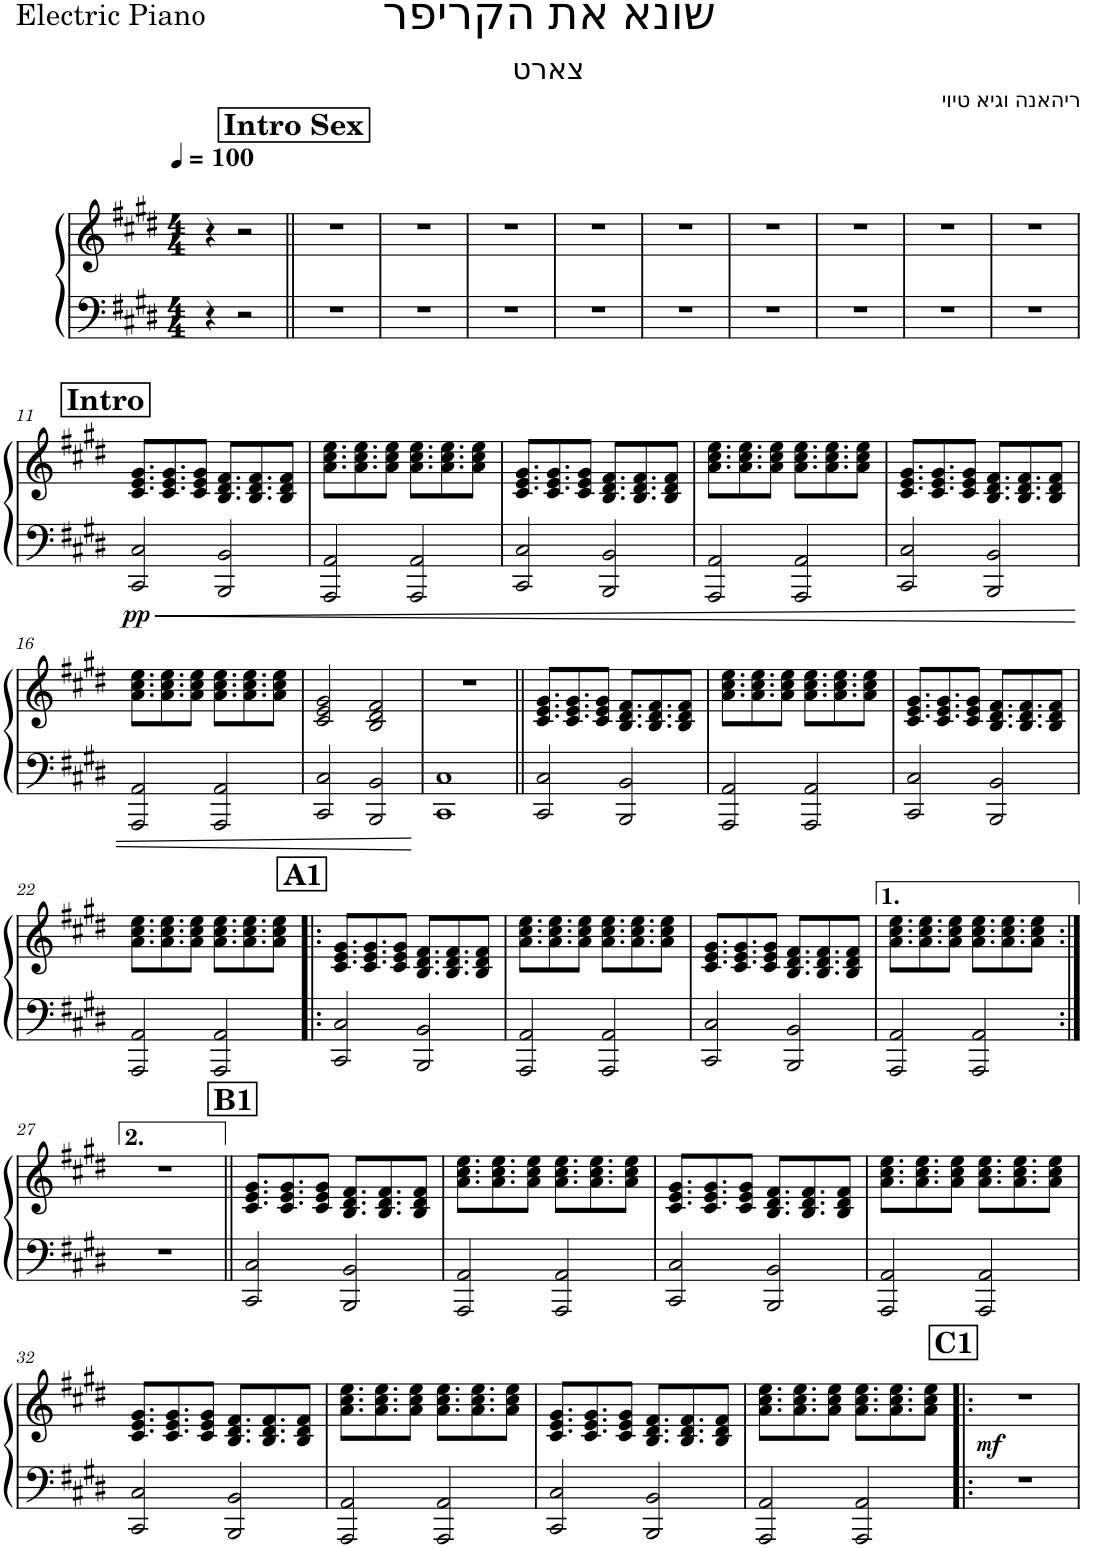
**kern	**kern	**dynam
*part1	*part1	*part1
*staff2	*staff1	*staff1/2
*I"Electric Piano	*	*
*I'El. Pno.	*	*
*clefF4	*clefG2	*
*k[f#c#g#d#]	*k[f#c#g#d#]	*
*M4/4	*M4/4	*
*MM100	*MM100	*
=1	=1	=1
4r	4r	.
2r	2r	.
!!LO:REH:place=s1:a:B:cj:fs=14:t=Intro Sex
=2||	=2||	=2||
1r	1r	.
=3	=3	=3
1r	1r	.
=4	=4	=4
1r	1r	.
=5	=5	=5
1r	1r	.
=6	=6	=6
1r	1r	.
=7	=7	=7
1r	1r	.
=8	=8	=8
1r	1r	.
=9	=9	=9
1r	1r	.
=10	=10	=10
1r	1r	.
!!LO:LB:g=z
!!LO:REH:place=s1:a:B:cj:fs=14:t=Intro
=11	=11	=11
!	!	!LO:DY:b=2
2CC#/ 2C#/	8.c#/ 8.e/ 8.g#/L	pp
.	8.c#/ 8.e/ 8.g#/	.
.	8c#/ 8e/ 8g#/J	.
2BBB/ 2BB/	8.B/ 8.d#/ 8.f#/L	.
.	8.B/ 8.d#/ 8.f#/	.
.	8B/ 8d#/ 8f#/J	.
=12	=12	=12
2AAA/ 2AA/	8.a\ 8.cc#\ 8.ee\L	.
.	8.a\ 8.cc#\ 8.ee\	.
.	8a\ 8cc#\ 8ee\J	.
2AAA/ 2AA/	8.a\ 8.cc#\ 8.ee\L	.
.	8.a\ 8.cc#\ 8.ee\	.
.	8a\ 8cc#\ 8ee\J	.
=13	=13	=13
2CC#/ 2C#/	8.c#/ 8.e/ 8.g#/L	.
.	8.c#/ 8.e/ 8.g#/	.
.	8c#/ 8e/ 8g#/J	.
2BBB/ 2BB/	8.B/ 8.d#/ 8.f#/L	.
.	8.B/ 8.d#/ 8.f#/	.
.	8B/ 8d#/ 8f#/J	.
=14	=14	=14
2AAA/ 2AA/	8.a\ 8.cc#\ 8.ee\L	.
.	8.a\ 8.cc#\ 8.ee\	.
.	8a\ 8cc#\ 8ee\J	.
2AAA/ 2AA/	8.a\ 8.cc#\ 8.ee\L	.
.	8.a\ 8.cc#\ 8.ee\	.
.	8a\ 8cc#\ 8ee\J	.
=15	=15	=15
2CC#/ 2C#/	8.c#/ 8.e/ 8.g#/L	.
.	8.c#/ 8.e/ 8.g#/	.
.	8c#/ 8e/ 8g#/J	.
2BBB/ 2BB/	8.B/ 8.d#/ 8.f#/L	.
.	8.B/ 8.d#/ 8.f#/	.
.	8B/ 8d#/ 8f#/J	.
!!LO:LB:g=z
=16	=16	=16
2AAA/ 2AA/	8.a\ 8.cc#\ 8.ee\L	.
.	8.a\ 8.cc#\ 8.ee\	.
.	8a\ 8cc#\ 8ee\J	.
2AAA/ 2AA/	8.a\ 8.cc#\ 8.ee\L	.
.	8.a\ 8.cc#\ 8.ee\	.
.	8a\ 8cc#\ 8ee\J	.
=17	=17	=17
2CC#/ 2C#/	2c#/ 2e/ 2g#/	.
2BBB/ 2BB/	2B/ 2d#/ 2f#/	.
=18	=18	=18
1CC# 1C#	1r	.
=19||	=19||	=19||
2CC#/ 2C#/	8.c#/ 8.e/ 8.g#/L	.
.	8.c#/ 8.e/ 8.g#/	.
.	8c#/ 8e/ 8g#/J	.
2BBB/ 2BB/	8.B/ 8.d#/ 8.f#/L	.
.	8.B/ 8.d#/ 8.f#/	.
.	8B/ 8d#/ 8f#/J	.
=20	=20	=20
2AAA/ 2AA/	8.a\ 8.cc#\ 8.ee\L	.
.	8.a\ 8.cc#\ 8.ee\	.
.	8a\ 8cc#\ 8ee\J	.
2AAA/ 2AA/	8.a\ 8.cc#\ 8.ee\L	.
.	8.a\ 8.cc#\ 8.ee\	.
.	8a\ 8cc#\ 8ee\J	.
=21	=21	=21
2CC#/ 2C#/	8.c#/ 8.e/ 8.g#/L	.
.	8.c#/ 8.e/ 8.g#/	.
.	8c#/ 8e/ 8g#/J	.
2BBB/ 2BB/	8.B/ 8.d#/ 8.f#/L	.
.	8.B/ 8.d#/ 8.f#/	.
.	8B/ 8d#/ 8f#/J	.
!!LO:LB:g=z
=22	=22	=22
2AAA/ 2AA/	8.a\ 8.cc#\ 8.ee\L	.
.	8.a\ 8.cc#\ 8.ee\	.
.	8a\ 8cc#\ 8ee\J	.
2AAA/ 2AA/	8.a\ 8.cc#\ 8.ee\L	.
.	8.a\ 8.cc#\ 8.ee\	.
.	8a\ 8cc#\ 8ee\J	.
!!LO:REH:place=s1:a:B:cj:fs=14:t=A1
=23!|:	=23!|:	=23!|:
2CC#/ 2C#/	8.c#/ 8.e/ 8.g#/L	.
.	8.c#/ 8.e/ 8.g#/	.
.	8c#/ 8e/ 8g#/J	.
2BBB/ 2BB/	8.B/ 8.d#/ 8.f#/L	.
.	8.B/ 8.d#/ 8.f#/	.
.	8B/ 8d#/ 8f#/J	.
=24	=24	=24
2AAA/ 2AA/	8.a\ 8.cc#\ 8.ee\L	.
.	8.a\ 8.cc#\ 8.ee\	.
.	8a\ 8cc#\ 8ee\J	.
2AAA/ 2AA/	8.a\ 8.cc#\ 8.ee\L	.
.	8.a\ 8.cc#\ 8.ee\	.
.	8a\ 8cc#\ 8ee\J	.
=25	=25	=25
2CC#/ 2C#/	8.c#/ 8.e/ 8.g#/L	.
.	8.c#/ 8.e/ 8.g#/	.
.	8c#/ 8e/ 8g#/J	.
2BBB/ 2BB/	8.B/ 8.d#/ 8.f#/L	.
.	8.B/ 8.d#/ 8.f#/	.
.	8B/ 8d#/ 8f#/J	.
=26	=26	=26
2AAA/ 2AA/	8.a\ 8.cc#\ 8.ee\L	.
.	8.a\ 8.cc#\ 8.ee\	.
.	8a\ 8cc#\ 8ee\J	.
2AAA/ 2AA/	8.a\ 8.cc#\ 8.ee\L	.
.	8.a\ 8.cc#\ 8.ee\	.
.	8a\ 8cc#\ 8ee\J	.
!!LO:LB:g=z
=27:|!	=27:|!	=27:|!
1r	1r	.
!!LO:REH:place=s1:a:B:cj:fs=14:t=B1
=28||	=28||	=28||
2CC#/ 2C#/	8.c#/ 8.e/ 8.g#/L	.
.	8.c#/ 8.e/ 8.g#/	.
.	8c#/ 8e/ 8g#/J	.
2BBB/ 2BB/	8.B/ 8.d#/ 8.f#/L	.
.	8.B/ 8.d#/ 8.f#/	.
.	8B/ 8d#/ 8f#/J	.
=29	=29	=29
2AAA/ 2AA/	8.a\ 8.cc#\ 8.ee\L	.
.	8.a\ 8.cc#\ 8.ee\	.
.	8a\ 8cc#\ 8ee\J	.
2AAA/ 2AA/	8.a\ 8.cc#\ 8.ee\L	.
.	8.a\ 8.cc#\ 8.ee\	.
.	8a\ 8cc#\ 8ee\J	.
=30	=30	=30
2CC#/ 2C#/	8.c#/ 8.e/ 8.g#/L	.
.	8.c#/ 8.e/ 8.g#/	.
.	8c#/ 8e/ 8g#/J	.
2BBB/ 2BB/	8.B/ 8.d#/ 8.f#/L	.
.	8.B/ 8.d#/ 8.f#/	.
.	8B/ 8d#/ 8f#/J	.
=31	=31	=31
2AAA/ 2AA/	8.a\ 8.cc#\ 8.ee\L	.
.	8.a\ 8.cc#\ 8.ee\	.
.	8a\ 8cc#\ 8ee\J	.
2AAA/ 2AA/	8.a\ 8.cc#\ 8.ee\L	.
.	8.a\ 8.cc#\ 8.ee\	.
.	8a\ 8cc#\ 8ee\J	.
!!LO:LB:g=z
=32	=32	=32
2CC#/ 2C#/	8.c#/ 8.e/ 8.g#/L	.
.	8.c#/ 8.e/ 8.g#/	.
.	8c#/ 8e/ 8g#/J	.
2BBB/ 2BB/	8.B/ 8.d#/ 8.f#/L	.
.	8.B/ 8.d#/ 8.f#/	.
.	8B/ 8d#/ 8f#/J	.
=33	=33	=33
2AAA/ 2AA/	8.a\ 8.cc#\ 8.ee\L	.
.	8.a\ 8.cc#\ 8.ee\	.
.	8a\ 8cc#\ 8ee\J	.
2AAA/ 2AA/	8.a\ 8.cc#\ 8.ee\L	.
.	8.a\ 8.cc#\ 8.ee\	.
.	8a\ 8cc#\ 8ee\J	.
=34	=34	=34
2CC#/ 2C#/	8.c#/ 8.e/ 8.g#/L	.
.	8.c#/ 8.e/ 8.g#/	.
.	8c#/ 8e/ 8g#/J	.
2BBB/ 2BB/	8.B/ 8.d#/ 8.f#/L	.
.	8.B/ 8.d#/ 8.f#/	.
.	8B/ 8d#/ 8f#/J	.
=35	=35	=35
2AAA/ 2AA/	8.a\ 8.cc#\ 8.ee\L	.
.	8.a\ 8.cc#\ 8.ee\	.
.	8a\ 8cc#\ 8ee\J	.
2AAA/ 2AA/	8.a\ 8.cc#\ 8.ee\L	.
.	8.a\ 8.cc#\ 8.ee\	.
.	8a\ 8cc#\ 8ee\J	.
!!LO:REH:place=s1:a:B:cj:fs=14:t=C1
=36!|:	=36!|:	=36!|:
!	!	!LO:DY:b
1r	1r	mf
=	=	=
*-	*-	*-
